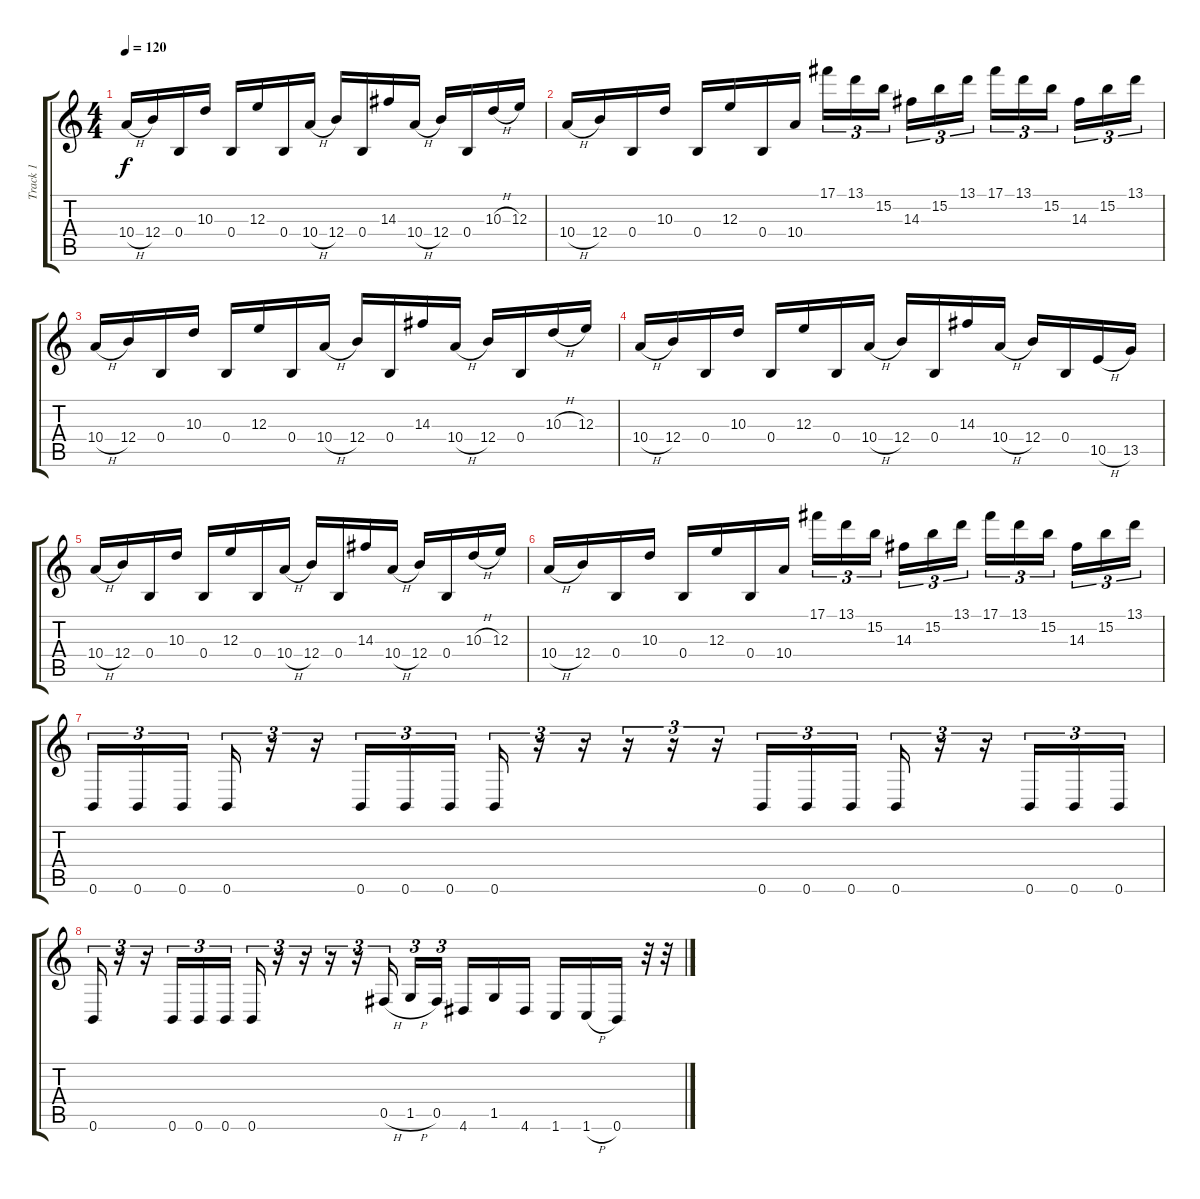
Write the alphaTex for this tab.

\track ("Track 1" "Track 1") {instrument distortionguitar}
\staff {score tabs}
\tuning (Db4 Ab3 E3 B2 Gb2 B1) {hide}
\ts (4 4)
\tempo 120
\clef g2
\ks c
10.4{h}.16{dy f} 12.4.16 0.4.16 10.3.16 0.4.16 12.3.16 0.4.16 10.4{h}.16 12.4.16 0.4.16 14.3.16 10.4{h}.16 12.4.16 0.4.16 10.3{h}.16 12.3.16 |
10.4{h}.16 12.4.16 0.4.16 10.3.16 0.4.16 12.3.16 0.4.16 10.4.16 17.1.16{tu (3 2)} 13.1.16{tu (3 2)} 15.2.16{tu (3 2)} 14.3.16{tu (3 2)} 15.2.16{tu (3 2)} 13.1.16{tu (3 2)} 17.1.16{tu (3 2)} 13.1.16{tu (3 2)} 15.2.16{tu (3 2)} 14.3.16{tu (3 2)} 15.2.16{tu (3 2)} 13.1.16{tu (3 2)} |
10.4{h}.16 12.4.16 0.4.16 10.3.16 0.4.16 12.3.16 0.4.16 10.4{h}.16 12.4.16 0.4.16 14.3.16 10.4{h}.16 12.4.16 0.4.16 10.3{h}.16 12.3.16 |
10.4{h}.16 12.4.16 0.4.16 10.3.16 0.4.16 12.3.16 0.4.16 10.4{h}.16 12.4.16 0.4.16 14.3.16 10.4{h}.16 12.4.16 0.4.16 10.5{h}.16 13.5.16 |
10.4{h}.16 12.4.16 0.4.16 10.3.16 0.4.16 12.3.16 0.4.16 10.4{h}.16 12.4.16 0.4.16 14.3.16 10.4{h}.16 12.4.16 0.4.16 10.3{h}.16 12.3.16 |
10.4{h}.16 12.4.16 0.4.16 10.3.16 0.4.16 12.3.16 0.4.16 10.4.16 17.1.16{tu (3 2)} 13.1.16{tu (3 2)} 15.2.16{tu (3 2)} 14.3.16{tu (3 2)} 15.2.16{tu (3 2)} 13.1.16{tu (3 2)} 17.1.16{tu (3 2)} 13.1.16{tu (3 2)} 15.2.16{tu (3 2)} 14.3.16{tu (3 2)} 15.2.16{tu (3 2)} 13.1.16{tu (3 2)} |
0.6.16{tu (3 2)} 0.6.16{tu (3 2)} 0.6.16{tu (3 2)} 0.6.16{tu (3 2)} r.16{tu (3 2)} r.16{tu (3 2)} 0.6.16{tu (3 2)} 0.6.16{tu (3 2)} 0.6.16{tu (3 2)} 0.6.16{tu (3 2)} r.16{tu (3 2)} r.16{tu (3 2)} r.16{tu (3 2)} r.16{tu (3 2)} r.16{tu (3 2)} 0.6.16{tu (3 2)} 0.6.16{tu (3 2)} 0.6.16{tu (3 2)} 0.6.16{tu (3 2)} r.16{tu (3 2)} r.16{tu (3 2)} 0.6.16{tu (3 2)} 0.6.16{tu (3 2)} 0.6.16{tu (3 2)} |
0.6.16{tu (3 2)} r.16{tu (3 2)} r.16{tu (3 2)} 0.6.16{tu (3 2)} 0.6.16{tu (3 2)} 0.6.16{tu (3 2)} 0.6.16{tu (3 2)} r.16{tu (3 2)} r.16{tu (3 2)} r.16{tu (3 2)} r.16{tu (3 2)} 0.5{h}.16{tu (3 2)} 1.5{h}.16{tu (3 2)} 0.5.16{tu (3 2)} 4.6.16 1.5.16 4.6.16 1.6.16 1.6{h}.16 0.6.16 r.32{tu (3 2)} r.32{tu (3 2)}
